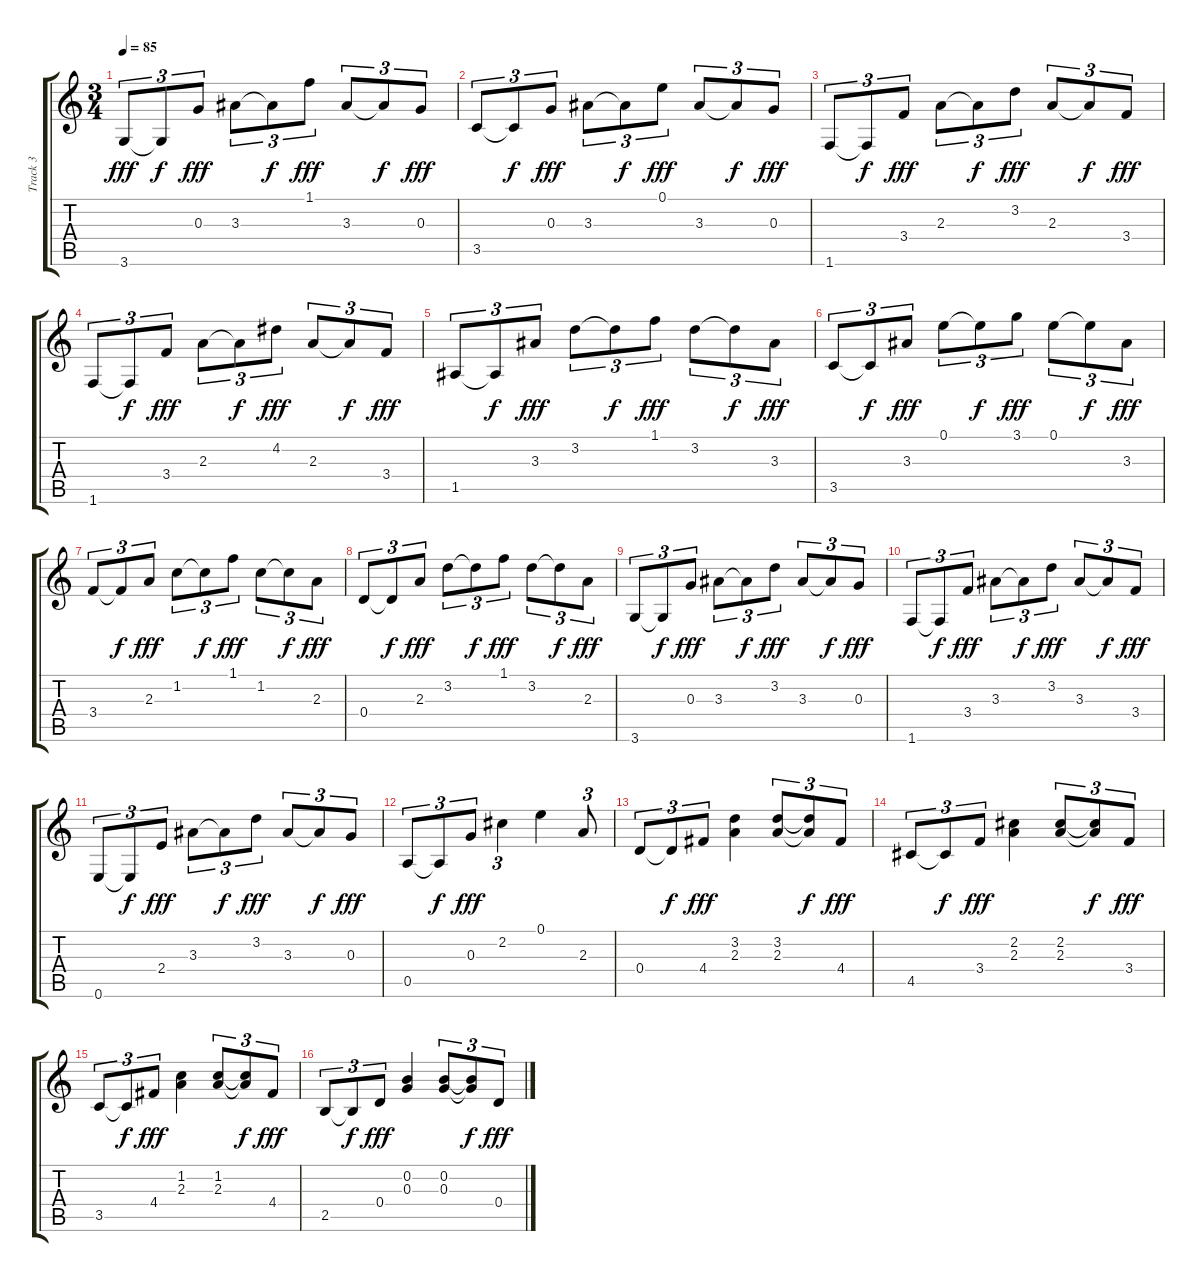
\track ("Track 3" "Track 3") {instrument electricguitarjazz}
\staff {score tabs}
\tuning (E4 B3 G3 D3 A2 E2) {hide}
\ts (3 4)
\tempo 85
\clef g2
\ks c
3.6.8{tu (3 2) dy fff} 3.6{t}.8{tu (3 2) dy f} 0.3.8{tu (3 2) dy fff} 3.3.8{tu (3 2)} 3.3{t}.8{tu (3 2) dy f} 1.1.8{tu (3 2) dy fff} 3.3.8{tu (3 2)} 3.3{t}.8{tu (3 2) dy f} 0.3.8{tu (3 2) dy fff} |
3.5.8{tu (3 2)} 3.5{t}.8{tu (3 2) dy f} 0.3.8{tu (3 2) dy fff} 3.3.8{tu (3 2)} 3.3{t}.8{tu (3 2) dy f} 0.1.8{tu (3 2) dy fff} 3.3.8{tu (3 2)} 3.3{t}.8{tu (3 2) dy f} 0.3.8{tu (3 2) dy fff} |
1.6.8{tu (3 2)} 1.6{t}.8{tu (3 2) dy f} 3.4.8{tu (3 2) dy fff} 2.3.8{tu (3 2)} 2.3{t}.8{tu (3 2) dy f} 3.2.8{tu (3 2) dy fff} 2.3.8{tu (3 2)} 2.3{t}.8{tu (3 2) dy f} 3.4.8{tu (3 2) dy fff} |
1.6.8{tu (3 2)} 1.6{t}.8{tu (3 2) dy f} 3.4.8{tu (3 2) dy fff} 2.3.8{tu (3 2)} 2.3{t}.8{tu (3 2) dy f} 4.2.8{tu (3 2) dy fff} 2.3.8{tu (3 2)} 2.3{t}.8{tu (3 2) dy f} 3.4.8{tu (3 2) dy fff} |
1.5.8{tu (3 2)} 1.5{t}.8{tu (3 2) dy f} 3.3.8{tu (3 2) dy fff} 3.2.8{tu (3 2)} 3.2{t}.8{tu (3 2) dy f} 1.1.8{tu (3 2) dy fff} 3.2.8{tu (3 2)} 3.2{t}.8{tu (3 2) dy f} 3.3.8{tu (3 2) dy fff} |
3.5.8{tu (3 2)} 3.5{t}.8{tu (3 2) dy f} 3.3.8{tu (3 2) dy fff} 0.1.8{tu (3 2)} 0.1{t}.8{tu (3 2) dy f} 3.1.8{tu (3 2) dy fff} 0.1.8{tu (3 2)} 0.1{t}.8{tu (3 2) dy f} 3.3.8{tu (3 2) dy fff} |
3.4.8{tu (3 2)} 3.4{t}.8{tu (3 2) dy f} 2.3.8{tu (3 2) dy fff} 1.2.8{tu (3 2)} 1.2{t}.8{tu (3 2) dy f} 1.1.8{tu (3 2) dy fff} 1.2.8{tu (3 2)} 1.2{t}.8{tu (3 2) dy f} 2.3.8{tu (3 2) dy fff} |
0.4.8{tu (3 2)} 0.4{t}.8{tu (3 2) dy f} 2.3.8{tu (3 2) dy fff} 3.2.8{tu (3 2)} 3.2{t}.8{tu (3 2) dy f} 1.1.8{tu (3 2) dy fff} 3.2.8{tu (3 2)} 3.2{t}.8{tu (3 2) dy f} 2.3.8{tu (3 2) dy fff} |
3.6.8{tu (3 2)} 3.6{t}.8{tu (3 2) dy f} 0.3.8{tu (3 2) dy fff} 3.3.8{tu (3 2)} 3.3{t}.8{tu (3 2) dy f} 3.2.8{tu (3 2) dy fff} 3.3.8{tu (3 2)} 3.3{t}.8{tu (3 2) dy f} 0.3.8{tu (3 2) dy fff} |
1.6.8{tu (3 2)} 1.6{t}.8{tu (3 2) dy f} 3.4.8{tu (3 2) dy fff} 3.3.8{tu (3 2)} 3.3{t}.8{tu (3 2) dy f} 3.2.8{tu (3 2) dy fff} 3.3.8{tu (3 2)} 3.3{t}.8{tu (3 2) dy f} 3.4.8{tu (3 2) dy fff} |
0.6.8{tu (3 2)} 0.6{t}.8{tu (3 2) dy f} 2.4.8{tu (3 2) dy fff} 3.3.8{tu (3 2)} 3.3{t}.8{tu (3 2) dy f} 3.2.8{tu (3 2) dy fff} 3.3.8{tu (3 2)} 3.3{t}.8{tu (3 2) dy f} 0.3.8{tu (3 2) dy fff} |
0.5.8{tu (3 2)} 0.5{t}.8{tu (3 2) dy f} 0.3.8{tu (3 2) dy fff} 2.2.4{tu (3 2)} 0.1.4 2.3.8{tu (3 2)} |
0.4.8{tu (3 2)} 0.4{t}.8{tu (3 2) dy f} 4.4.8{tu (3 2) dy fff} (3.2 2.3).4 (3.2 2.3).8{tu (3 2)} (3.2{t} 2.3{t}).8{tu (3 2) dy f} 4.4.8{tu (3 2) dy fff} |
4.5.8{tu (3 2)} 4.5{t}.8{tu (3 2) dy f} 3.4.8{tu (3 2) dy fff} (2.2 2.3).4 (2.2 2.3).8{tu (3 2)} (2.2{t} 2.3{t}).8{tu (3 2) dy f} 3.4.8{tu (3 2) dy fff} |
3.5.8{tu (3 2)} 3.5{t}.8{tu (3 2) dy f} 4.4.8{tu (3 2) dy fff} (1.2 2.3).4 (1.2 2.3).8{tu (3 2)} (1.2{t} 2.3{t}).8{tu (3 2) dy f} 4.4.8{tu (3 2) dy fff} |
2.5.8{tu (3 2)} 2.5{t}.8{tu (3 2) dy f} 0.4.8{tu (3 2) dy fff} (0.2 0.3).4 (0.2 0.3).8{tu (3 2)} (0.2{t} 0.3{t}).8{tu (3 2) dy f} 0.4.8{tu (3 2) dy fff}
